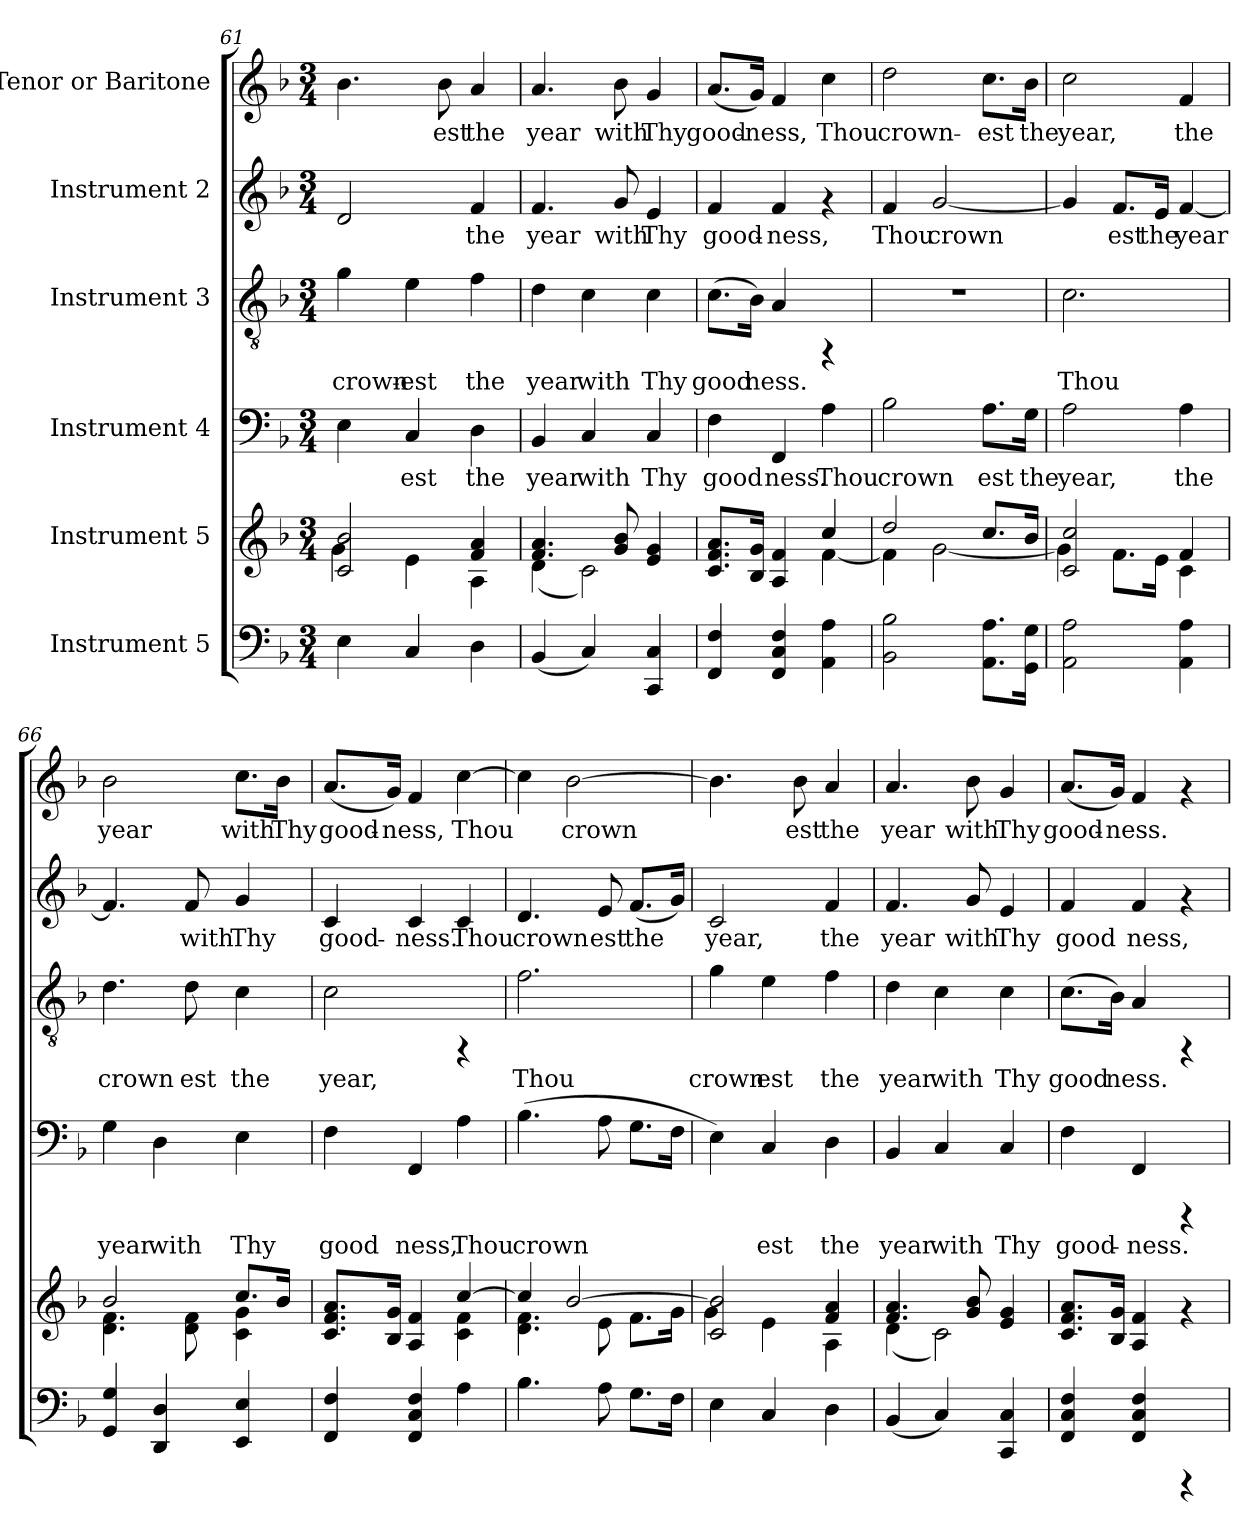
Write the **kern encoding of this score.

**kern	**kern	**kern	**text	**kern	**text	**kern	**text	**kern	**text
*part6	*part5	*part4	*part4	*part3	*part3	*part2	*part2	*part1	*part1
*staff6	*staff5	*staff4	*staff4	*staff3	*staff3	*staff2	*staff2	*staff1	*staff1
*I"Instrument 5	*I"Instrument 5	*I"Instrument 4	*	*I"Instrument 3	*	*I"Instrument 2	*	*I"Tenor or  Baritone	*
*clefF4	*clefG2	*clefF4	*	*clefGv2	*	*clefG2	*	*clefG2	*
*k[b-]	*k[b-]	*k[b-]	*	*k[b-]	*	*k[b-]	*	*k[b-]	*
*F:	*F:	*F:	*	*F:	*	*F:	*	*F:	*
*M3/4	*M3/4	*M3/4	*	*M3/4	*	*M3/4	*	*M3/4	*
=61	=61	=61	=61	=61	=61	=61	=61	=61	=61
*	*^	*	*	*	*	*	*	*	*
!	!	!	!	!LO:LY:b:cj	!	!LO:LY:b:cj	!	!LO:LY:b:cj	!	!LO:LY:b:cj
4E\	2c/ 2b-/	4g\	4E\	--	4g\	crown-	2d/	.	4.b-\	--
!	!	!	!	!LO:LY:b:cj	!	!LO:LY:b:cj	!	!	!	!
4C/	.	4e\	4C/	-est	4e\	-est	.	.	.	.
!	!	!	!	!	!	!	!	!	!	!LO:LY:b:cj
.	.	.	.	.	.	.	.	.	8b-\	-est
!	!	!	!	!LO:LY:b:cj	!	!LO:LY:b:cj	!	!LO:LY:b:cj	!	!LO:LY:b:cj
4D\	4f/ 4a/	4A\	4D\	the	4f\	the	4f/	the	4a/	the
=62	=62	=62	=62	=62	=62	=62	=62	=62	=62	=62
!	!	!	!	!LO:LY:b:cj	!	!LO:LY:b:cj	!	!LO:LY:b:cj	!	!LO:LY:b:cj
(<4BB-/	4.f/ 4.a/	(<4d\	4BB-/	year	4d\	year	4.f/	year	4.a/	year
!	!	!	!	!LO:LY:b:cj	!	!LO:LY:b:cj	!	!	!	!
4C/)	.	2c\)	4C/	with	4c\	with	.	.	.	.
!	!	!	!	!	!	!	!	!LO:LY:b:cj	!	!LO:LY:b:cj
.	8b-/ 8g/	.	.	.	.	.	8g/	with	8b-\	with
!	!	!	!	!LO:LY:b:cj	!	!LO:LY:b:cj	!	!LO:LY:b:cj	!	!LO:LY:b:cj
4C/ 4CC/	4e/ 4g/	.	4C/	Thy	4c\	Thy	4e/	Thy	4g/	Thy
!!LO:PB:g=z
=63	=63	=63	=63	=63	=63	=63	=63	=63	=63	=63
!	!	!	!	!LO:LY:b:cj	!	!LO:LY:b:cj	!	!LO:LY:b:cj	!	!LO:LY:b:cj
4F/ 4FF/	8.f/ 8.c/ 8.a/L	2ryy	4F\	good	(>8.c\L	good	4f/	good-	(<8.a/L	good-
!	!	!	!	!	!	!LO:LY:b:cj	!	!	!	!LO:LY:b:cj
.	16B-/ 16g/J	.	.	.	16B-\J)	ness.	.	.	16g/J)	-ness,
!	!	!	!	!LO:LY:b:cj	!	!LO:LY:b:cj	!	!LO:LY:b:cj	!	!LO:LY:b:cj
4C/ 4FF/ 4F/	4f/ 4A/	.	4FF/	ness.	4A/	.	4f/	-ness,	4f/	.
!	!	!	!	!LO:LY:b:cj	!	!	!	!	!	!LO:LY:b:cj
4A\ 4AA\	4cc/	[<4f\	4A\	Thou	4rFF	.	4rf	.	4cc\	Thou
=64	=64	=64	=64	=64	=64	=64	=64	=64	=64	=64
!	!	!	!	!LO:LY:b:cj	!	!	!	!LO:LY:b:cj	!	!LO:LY:b:cj
2BB-\ 2B-\	2dd/	4f\]	2B-\	crown	2.r	.	4f/	Thou	2dd\	crown-
!	!	!	!	!	!	!	!	!LO:LY:b:cj	!	!
.	.	[<2g\	.	.	.	.	[<2g/	crown-	.	.
!	!	!	!	!LO:LY:b:cj	!	!	!	!	!	!LO:LY:b:cj
8.AA\ 8.A\L	8.cc/L	.	8.A\L	est	.	.	.	.	8.cc\L	-est
!	!	!	!	!LO:LY:b:cj	!	!	!	!	!	!LO:LY:b:cj
16G\ 16GG\J	16b-/J	.	16G\J	the	.	.	.	.	16b-\J	the
=65	=65	=65	=65	=65	=65	=65	=65	=65	=65	=65
!	!	!	!	!LO:LY:b:cj	!	!LO:LY:b:cj	!	!LO:LY:b:cj	!	!LO:LY:b:cj
2A\ 2AA\	2c/ 2cc/	4g\]	2A\	year,	2.c\	Thou	4g/]	--	2cc\	year,
!	!	!	!	!	!	!	!	!LO:LY:b:cj	!	!
.	.	8.f\L	.	.	.	.	8.f/L	-est	.	.
!	!	!	!	!	!	!	!	!LO:LY:b:cj	!	!
.	.	16e\J	.	.	.	.	16e/J	the	.	.
!	!	!	!	!LO:LY:b:cj	!	!	!	!LO:LY:b:cj	!	!LO:LY:b:cj
4A\ 4AA\	4f/	4c\	4A\	the	.	.	[<4f/	year	4f/	the
=66	=66	=66	=66	=66	=66	=66	=66	=66	=66	=66
!	!	!	!	!LO:LY:b:cj	!	!LO:LY:b:cj	!	!LO:LY:b:cj	!	!LO:LY:b:cj
4G/ 4GG/	2b-/	4.d\ 4.f\	4G\	year	4.d\	crown	4.f/]	.	2b-\	year
!	!	!	!	!LO:LY:b:cj	!	!	!	!	!	!
4D/ 4DD/	.	.	4D\	with	.	.	.	.	.	.
!	!	!	!	!	!	!LO:LY:b:cj	!	!LO:LY:b:cj	!	!
.	.	8d\ 8f\	.	.	8d\	est	8f/	with	.	.
!	!	!	!	!LO:LY:b:cj	!	!LO:LY:b:cj	!	!LO:LY:b:cj	!	!LO:LY:b:cj
4E/ 4EE/	8.cc/L	4g\ 4c\	4E\	Thy	4c\	the	4g/	Thy	8.cc\L	with
!	!	!	!	!	!	!	!	!	!	!LO:LY:b:cj
.	16b-/J	.	.	.	.	.	.	.	16b-\J	Thy
=67	=67	=67	=67	=67	=67	=67	=67	=67	=67	=67
!	!	!	!	!LO:LY:b:cj	!	!LO:LY:b:cj	!	!LO:LY:b:cj	!	!LO:LY:b:cj
4F/ 4FF/	8.f/ 8.c/ 8.a/L	2ryy	4F\	good	2c\	year,	4c/	good-	(<8.a/L	good-
!	!	!	!	!	!	!	!	!	!	!LO:LY:b:cj
.	16g/ 16B-/J	.	.	.	.	.	.	.	16g/J)	-ness,
!	!	!	!	!LO:LY:b:cj	!	!	!	!LO:LY:b:cj	!	!LO:LY:b:cj
4F/ 4C/ 4FF/	4A/ 4f/	.	4FF/	ness,	.	.	4c/	-ness.	4f/	.
!	!	!	!	!LO:LY:b:cj	!	!	!	!LO:LY:b:cj	!	!LO:LY:b:cj
4A\	[<4cc/	4f\ 4c\	4A\	Thou	4rFF	.	4c/	Thou	[<4cc\	Thou
!!LO:PB:g=z
=68	=68	=68	=68	=68	=68	=68	=68	=68	=68	=68
!	!	!	!	!LO:LY:b:cj	!	!LO:LY:b:cj	!	!LO:LY:b:cj	!	!LO:LY:b:cj
4.B-\	4cc/]	4.d\ 4.f\	(>4.B-\	crown-	2.f\	Thou	4.d/	crown	4cc\]	.
!	!	!	!	!	!	!	!	!	!	!LO:LY:b:cj
.	[>2b-/	.	.	.	.	.	.	.	[>2b-\	crown-
!	!	!	!	!LO:LY:b:cj	!	!	!	!LO:LY:b:cj	!	!
8A\	.	8e\	8A\	--	.	.	8e/	est	.	.
!	!	!	!	!LO:LY:b:cj	!	!	!	!LO:LY:b:cj	!	!
8.G\L	.	8.f\L	8.G\L	--	.	.	(<8.f/L	the	.	.
!	!	!	!	!LO:LY:b:cj	!	!	!	!LO:LY:b:cj	!	!
16F\J	.	16g\J	16F\J	--	.	.	16g/J)	.	.	.
=69	=69	=69	=69	=69	=69	=69	=69	=69	=69	=69
!	!	!	!	!LO:LY:b:cj	!	!LO:LY:b:cj	!	!LO:LY:b:cj	!	!LO:LY:b:cj
4E\	2c/ 2b-/]	4g\	4E\)	--	4g\	crown	2c/	year,	4.b-\]	--
!	!	!	!	!LO:LY:b:cj	!	!LO:LY:b:cj	!	!	!	!
4C/	.	4e\	4C/	-est	4e\	est	.	.	.	.
!	!	!	!	!	!	!	!	!	!	!LO:LY:b:cj
.	.	.	.	.	.	.	.	.	8b-\	-est
!	!	!	!	!LO:LY:b:cj	!	!LO:LY:b:cj	!	!LO:LY:b:cj	!	!LO:LY:b:cj
4D\	4f/ 4a/	4A\	4D\	the	4f\	the	4f/	the	4a/	the
=70	=70	=70	=70	=70	=70	=70	=70	=70	=70	=70
!	!	!	!	!LO:LY:b:cj	!	!LO:LY:b:cj	!	!LO:LY:b:cj	!	!LO:LY:b:cj
(<4BB-/	4.f/ 4.a/	(<4d\	4BB-/	year	4d\	year	4.f/	year	4.a/	year
!	!	!	!	!LO:LY:b:cj	!	!LO:LY:b:cj	!	!	!	!
4C/)	.	2c\)	4C/	with	4c\	with	.	.	.	.
!	!	!	!	!	!	!	!	!LO:LY:b:cj	!	!LO:LY:b:cj
.	8b-/ 8g/	.	.	.	.	.	8g/	with	8b-\	with
!	!	!	!	!LO:LY:b:cj	!	!LO:LY:b:cj	!	!LO:LY:b:cj	!	!LO:LY:b:cj
4C/ 4CC/	4e/ 4g/	.	4C/	Thy	4c\	Thy	4e/	Thy	4g/	Thy
*	*v	*v	*	*	*	*	*	*	*	*
=71	=71	=71	=71	=71	=71	=71	=71	=71	=71
!	!	!	!LO:LY:b:cj	!	!LO:LY:b:cj	!	!LO:LY:b:cj	!	!LO:LY:b:cj
4F/ 4C/ 4FF/	8.a/ 8.f/ 8.c/L	4F\	good-	(>8.c\L	good	4f/	good	(<8.a/L	good-
!	!	!	!	!	!LO:LY:b:cj	!	!	!	!LO:LY:b:cj
.	16B-/ 16g/J	.	.	16B-\J)	ness.	.	.	16g/J)	-ness.
!	!	!	!LO:LY:b:cj	!	!LO:LY:b:cj	!	!LO:LY:b:cj	!	!LO:LY:b:cj
4F/ 4FF/ 4C/	4f/ 4A/	4FF/	-ness.	4A/	.	4f/	ness,	4f/	.
4rCCC	4rf	4rCCC	.	4rFF	.	4rf	.	4rf	.
=	=	=	=	=	=	=	=	=	=
*-	*-	*-	*-	*-	*-	*-	*-	*-	*-
